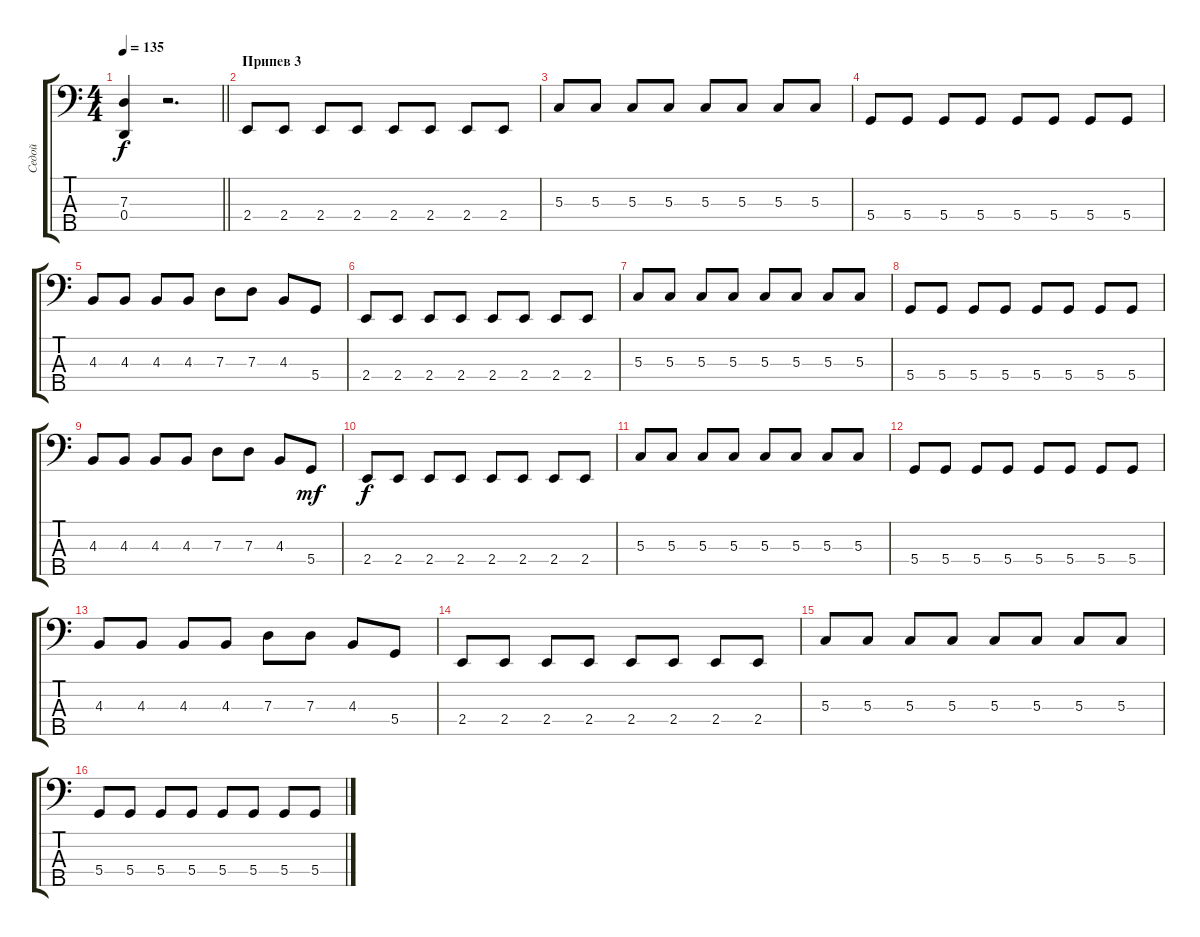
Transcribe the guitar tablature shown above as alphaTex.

\track ("Седой" "Седой") {instrument electricbassfinger}
\staff {score tabs}
\tuning (A2 C2 G1 D1 A0) {hide}
\ts (4 4)
\tempo 135
\clef f4
\barLineRight lightlight
\ks c
(7.3 0.4).4{dy f instrument slapbass1} r.2{d} |
\section ("" "Припев 3")
2.4.8{instrument electricbassfinger} 2.4.8 2.4.8 2.4.8 2.4.8 2.4.8 2.4.8 2.4.8 |
5.3.8 5.3.8 5.3.8 5.3.8 5.3.8 5.3.8 5.3.8 5.3.8 |
5.4.8 5.4.8 5.4.8 5.4.8 5.4.8 5.4.8 5.4.8 5.4.8 |
4.3.8 4.3.8 4.3.8 4.3.8 7.3.8 7.3.8 4.3.8 5.4.8 |
2.4.8 2.4.8 2.4.8 2.4.8 2.4.8 2.4.8 2.4.8 2.4.8 |
5.3.8 5.3.8 5.3.8 5.3.8 5.3.8 5.3.8 5.3.8 5.3.8 |
5.4.8 5.4.8 5.4.8 5.4.8 5.4.8 5.4.8 5.4.8 5.4.8 |
4.3.8 4.3.8 4.3.8 4.3.8 7.3.8 7.3.8 4.3.8 5.4.8{dy mf} |
2.4.8{dy f instrument electricbassfinger} 2.4.8 2.4.8 2.4.8 2.4.8 2.4.8 2.4.8 2.4.8 |
5.3.8 5.3.8 5.3.8 5.3.8 5.3.8 5.3.8 5.3.8 5.3.8 |
5.4.8 5.4.8 5.4.8 5.4.8 5.4.8 5.4.8 5.4.8 5.4.8 |
4.3.8 4.3.8 4.3.8 4.3.8 7.3.8 7.3.8 4.3.8 5.4.8 |
2.4.8 2.4.8 2.4.8 2.4.8 2.4.8 2.4.8 2.4.8 2.4.8 |
5.3.8 5.3.8 5.3.8 5.3.8 5.3.8 5.3.8 5.3.8 5.3.8 |
5.4.8 5.4.8 5.4.8 5.4.8 5.4.8 5.4.8 5.4.8 5.4.8
